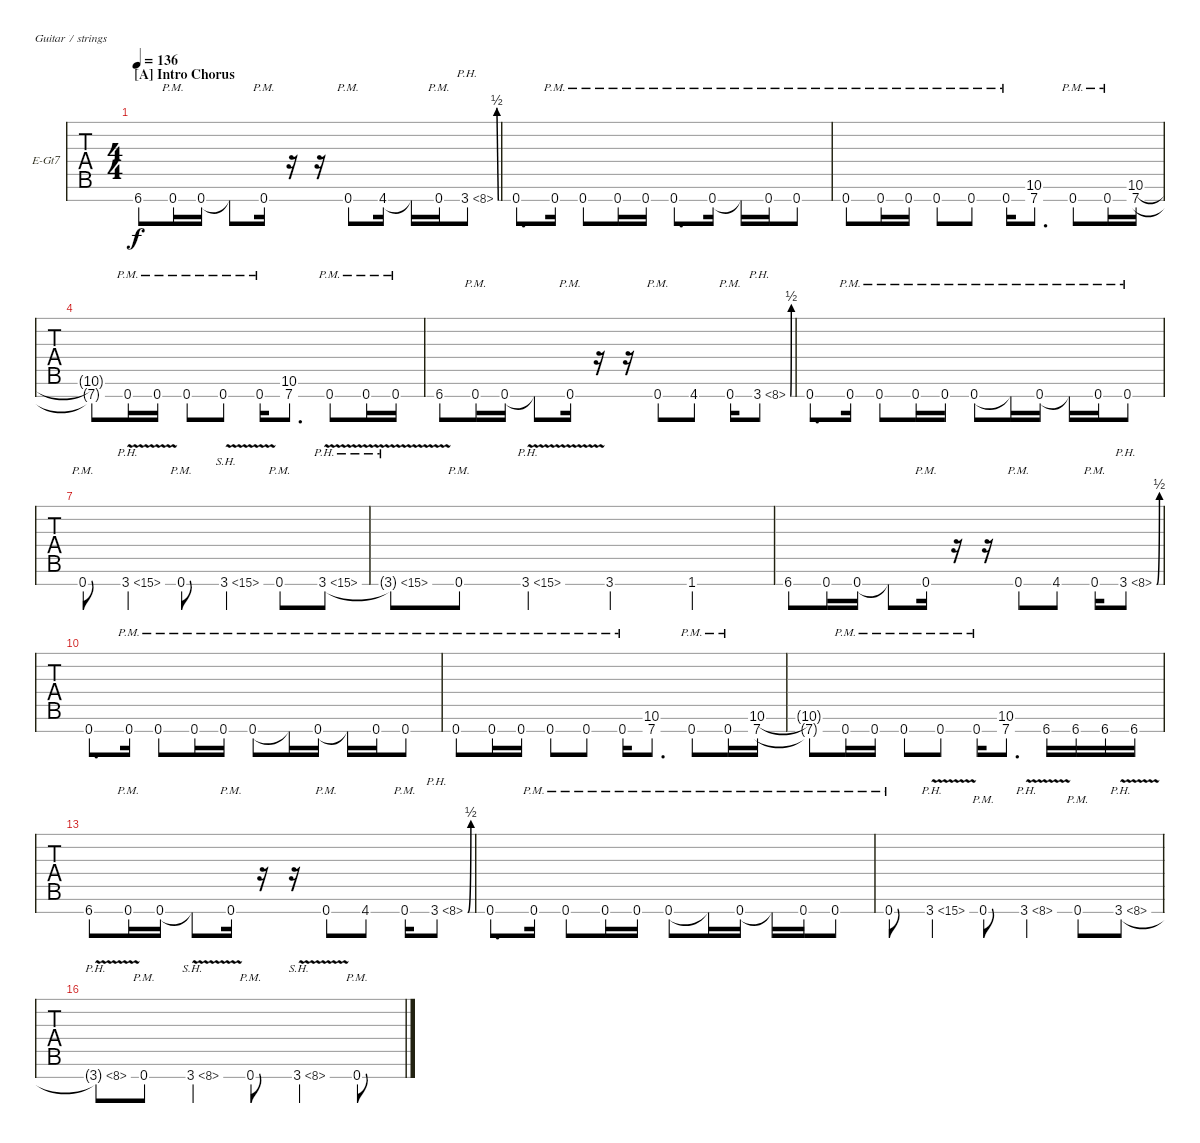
\defaultSystemsLayout 4
\bracketExtendMode groupsimilarinstruments
\firstSystemTrackNameOrientation horizontal
\otherSystemsTrackNameOrientation horizontal
\defaultBarNumberDisplay FirstOfSystem
\track ("Rhythm Right" "E-Gt7") {multiBarRest instrument distortionguitar}
\staff {tabs}
\tuning (E4 B3 G3 D3 A2 E2 B1)
\ts (4 4)
\section ("A" "Intro Chorus")
\ac
\tempo 136
\clef g2
\ks c
6.7.8{dy f instrument distortionguitar} 0.7{pm}.16 0.7.16 0.7{t}.8 0.7{pm}.16 r.16 r.16 0.7{pm}.8 4.7.16 4.7{t}.16 0.7{pm}.16 3.7{be (bend 0 0 15 2) ph 5}.8 |
0.7.8{d} 0.7{pm}.16 0.7{pm}.8 0.7{pm}.16 0.7{pm}.16 0.7{pm}.8{d} 0.7{pm}.16 0.7{pm t}.16 0.7{pm}.16 0.7{pm}.8 |
0.7{pm}.8 0.7{pm}.16 0.7{pm}.16 0.7{pm}.8 0.7{pm}.8 0.7{pm}.16 (7.7 10.6).8{d} 0.7{pm}.8 0.7{pm}.16 (7.7 10.6).16 |
(7.7{t} 10.6{t}).8 0.7{pm}.16 0.7{pm}.16 0.7{pm}.8 0.7{pm}.8 0.7{pm}.16 (7.7 10.6).8{d} 0.7{pm}.8 0.7{pm}.16 0.7{pm}.16 |
6.7.8 0.7{pm}.16 0.7.16 0.7{t}.8 0.7{pm}.16 r.16 r.16 0.7{pm}.8 4.7.8 0.7{pm}.16 3.7{be (bend 2.4 0 39 2) ph 5}.8 |
0.7.8{d} 0.7{pm}.16 0.7{pm}.8 0.7{pm}.16 0.7{pm}.16 0.7{pm}.8 0.7{pm t}.16 0.7{pm}.16 0.7{pm t}.16 0.7{pm}.16 0.7{pm}.8 |
0.7{pm}.8 3.7{ph 12 v}.4 0.7{pm}.8 3.7{sh 12 v}.4 0.7{pm}.8 3.7{ph 12 v}.8 |
3.7{ph 12 v t}.8 0.7{pm}.8 3.7{ph 12 v}.4 3.7.4 1.7.4 |
6.7.8 0.7.16 0.7.16 0.7{t}.8 0.7{pm}.16 r.16 r.16 0.7{pm}.8 4.7.8 0.7{pm}.16 3.7{be (bend 2.4 0 39 2) ph 5}.8 |
0.7.8{d} 0.7{pm}.16 0.7{pm}.8 0.7{pm}.16 0.7{pm}.16 0.7{pm}.8 0.7{pm t}.16 0.7{pm}.16 0.7{pm t}.16 0.7{pm}.16 0.7{pm}.8 |
0.7{pm}.8 0.7{pm}.16 0.7{pm}.16 0.7{pm}.8 0.7{pm}.8 0.7{pm}.16 (7.7 10.6).8{d} 0.7{pm}.8 0.7{pm}.16 (7.7 10.6).16 |
(7.7{t} 10.6{t}).8 0.7{pm}.16 0.7{pm}.16 0.7{pm}.8 0.7{pm}.8 0.7{pm}.16 (7.7 10.6).8{d} 6.7.16 6.7.16 6.7.16 6.7.16 |
6.7.8 0.7{pm}.16 0.7.16 0.7{t}.8 0.7{pm}.16 r.16 r.16 0.7{pm}.8 4.7.8 0.7{pm}.16 3.7{be (bend 2.4 0 39 2) ph 5}.8 |
0.7.8{d} 0.7{pm}.16 0.7{pm}.8 0.7{pm}.16 0.7{pm}.16 0.7{pm}.8 0.7{pm t}.16 0.7{pm}.16 0.7{pm t}.16 0.7{pm}.16 0.7{pm}.8 |
0.7{pm}.8 3.7{ph 12 v}.4 0.7{pm}.8 3.7{ph 5 v}.4 0.7{pm}.8 3.7{ph 5 v}.8 |
3.7{ph 5 v t}.8 0.7{pm}.8 3.7{sh 5 v}.4 0.7{pm}.8 3.7{sh 5 v}.4 0.7{pm}.8
